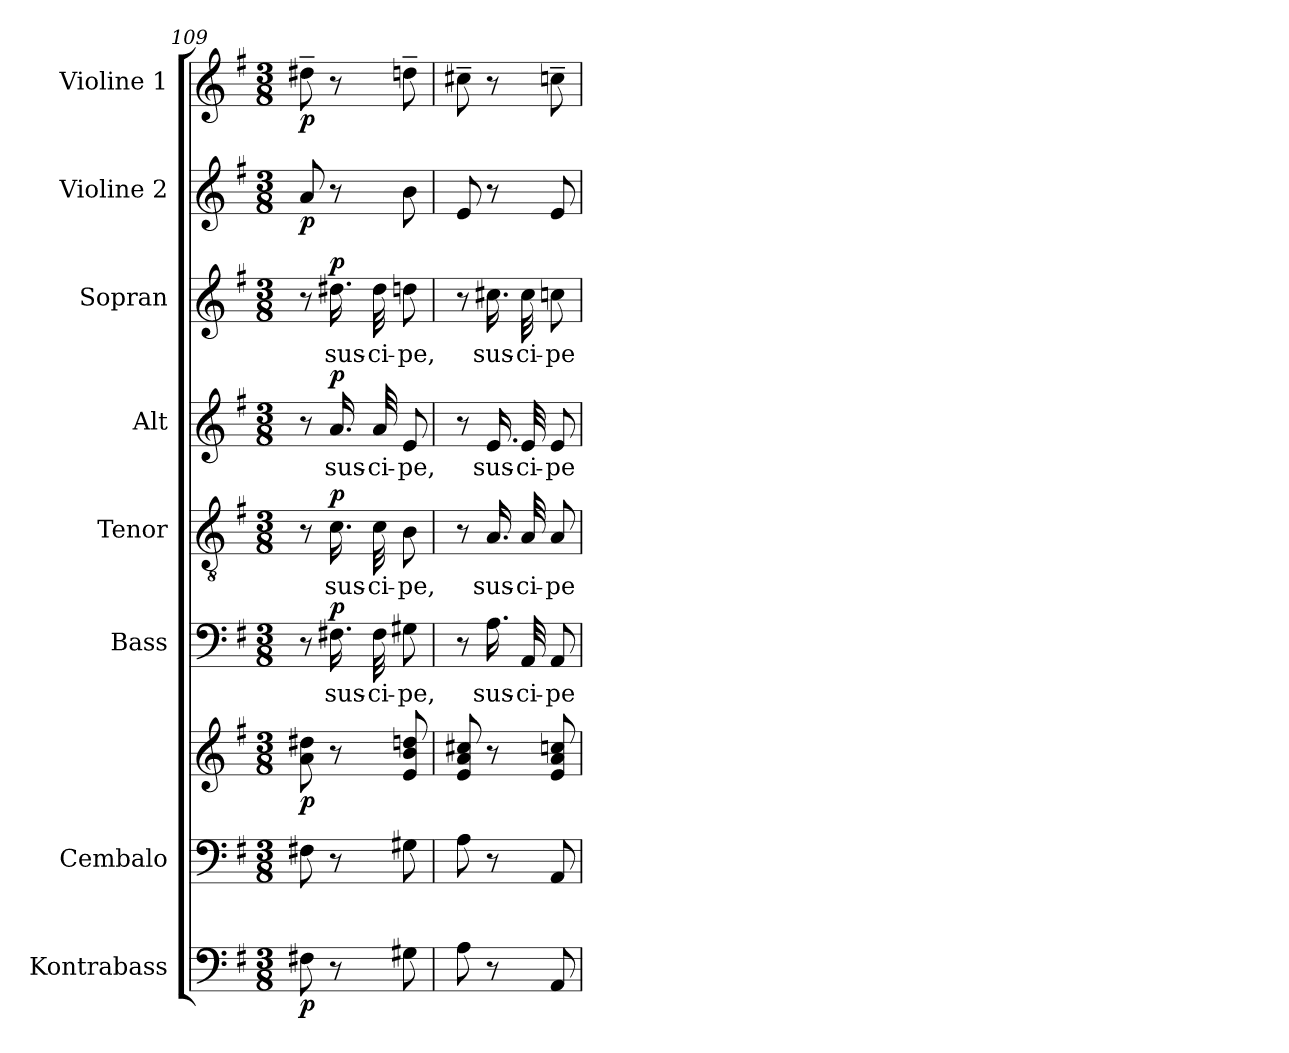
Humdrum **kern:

**kern	**dynam	**kern	**kern	**dynam	**kern	**text	**dynam	**kern	**text	**dynam	**kern	**text	**dynam	**kern	**text	**dynam	**kern	**dynam	**kern	**dynam
*part8	*part8	*part7	*part7	*part7	*part6	*part6	*part6	*part5	*part5	*part5	*part4	*part4	*part4	*part3	*part3	*part3	*part2	*part2	*part1	*part1
*staff9	*staff9	*staff8	*staff7	*staff7/8	*staff6	*staff6	*staff6	*staff5	*staff5	*staff5	*staff4	*staff4	*staff4	*staff3	*staff3	*staff3	*staff2	*staff2	*staff1	*staff1
*I"Kontrabass	*	*I"Cembalo	*	*	*I"Bass	*	*	*I"Tenor	*	*	*I"Alt	*	*	*I"Sopran	*	*	*I"Violine 2	*	*I"Violine 1	*
*I'Kb.	*	*I'Cemb.	*	*	*I'B.	*	*	*I'T.	*	*	*I'A.	*	*	*I'S.	*	*	*I'Vl. 2	*	*I'Vl. 1	*
*clefF4	*	*clefF4	*clefG2	*	*clefF4	*	*	*clefGv2	*	*	*clefG2	*	*	*clefG2	*	*	*clefG2	*	*clefG2	*
*ITrd7c12	*	*	*	*	*	*	*	*	*	*	*	*	*	*	*	*	*	*	*	*
*k[f#]	*	*k[f#]	*k[f#]	*	*k[f#]	*	*	*k[f#]	*	*	*k[f#]	*	*	*k[f#]	*	*	*k[f#]	*	*k[f#]	*
*G:	*	*G:	*G:	*	*G:	*	*	*G:	*	*	*G:	*	*	*G:	*	*	*G:	*	*G:	*
*M3/8	*	*M3/8	*M3/8	*	*M3/8	*	*	*M3/8	*	*	*M3/8	*	*	*M3/8	*	*	*M3/8	*	*M3/8	*
=109	=109	=109	=109	=109	=109	=109	=109	=109	=109	=109	=109	=109	=109	=109	=109	=109	=109	=109	=109	=109
!	!LO:DY:b	!	!	!LO:DY:b	!	!	!	!	!	!	!	!	!	!	!	!	!	!LO:DY:b	!	!LO:DY:b
8FF#X\	p	8F#X\	8a\ 8dd#X\	p	8r	.	.	8r	.	.	8r	.	.	8r	.	.	8a/	p	8dd#X~>\	p
!	!	!	!	!	!	!LO:LY:b	!LO:DY:a	!	!LO:LY:b	!LO:DY:a	!	!LO:LY:b	!LO:DY:a	!	!LO:LY:b	!LO:DY:a	!	!	!	!
8r	.	8r	8r	.	16.F#X\	sus-	p	16.c\	sus-	p	16.a/	sus-	p	16.dd#X\	sus-	p	8r	.	8r	.
!	!	!	!	!	!	!LO:LY:b	!	!	!LO:LY:b	!	!	!LO:LY:b	!	!	!LO:LY:b	!	!	!	!	!
.	.	.	.	.	32F#\	-ci-	.	32c\	-ci-	.	32a/	-ci-	.	32dd#\	-ci-	.	.	.	.	.
!	!	!	!	!	!	!LO:LY:b	!	!	!LO:LY:b	!	!	!LO:LY:b	!	!	!LO:LY:b	!	!	!	!	!
8GG#X\	.	8G#X\	8e/ 8b/ 8ddn/	.	8G#X\	-pe,	.	8B\	-pe,	.	8e/	-pe,	.	8ddn\	-pe,	.	8b\	.	8ddn~>\	.
=110	=110	=110	=110	=110	=110	=110	=110	=110	=110	=110	=110	=110	=110	=110	=110	=110	=110	=110	=110	=110
8AA\	.	8A\	8e/ 8a/ 8cc#X/	.	8r	.	.	8r	.	.	8r	.	.	8r	.	.	8e/	.	8cc#X~>\	.
!	!	!	!	!	!	!LO:LY:b	!	!	!LO:LY:b	!	!	!LO:LY:b	!	!	!LO:LY:b	!	!	!	!	!
8r	.	8r	8r	.	16.A\	sus-	.	16.A/	sus-	.	16.e/	sus-	.	16.cc#X\	sus-	.	8r	.	8r	.
!	!	!	!	!	!	!LO:LY:b	!	!	!LO:LY:b	!	!	!LO:LY:b	!	!	!LO:LY:b	!	!	!	!	!
.	.	.	.	.	32AA/	-ci-	.	32A/	-ci-	.	32e/	-ci-	.	32cc#\	-ci-	.	.	.	.	.
!	!	!	!	!	!	!LO:LY:b	!	!	!LO:LY:b	!	!	!LO:LY:b	!	!	!LO:LY:b	!	!	!	!	!
8AAA/	.	8AA/	8e/ 8a/ 8ccn/	.	8AA/	-pe	.	8A/	-pe	.	8e/	-pe	.	8ccn\	-pe	.	8e/	.	8ccn~>\	.
=	=	=	=	=	=	=	=	=	=	=	=	=	=	=	=	=	=	=	=	=
*-	*-	*-	*-	*-	*-	*-	*-	*-	*-	*-	*-	*-	*-	*-	*-	*-	*-	*-	*-	*-
